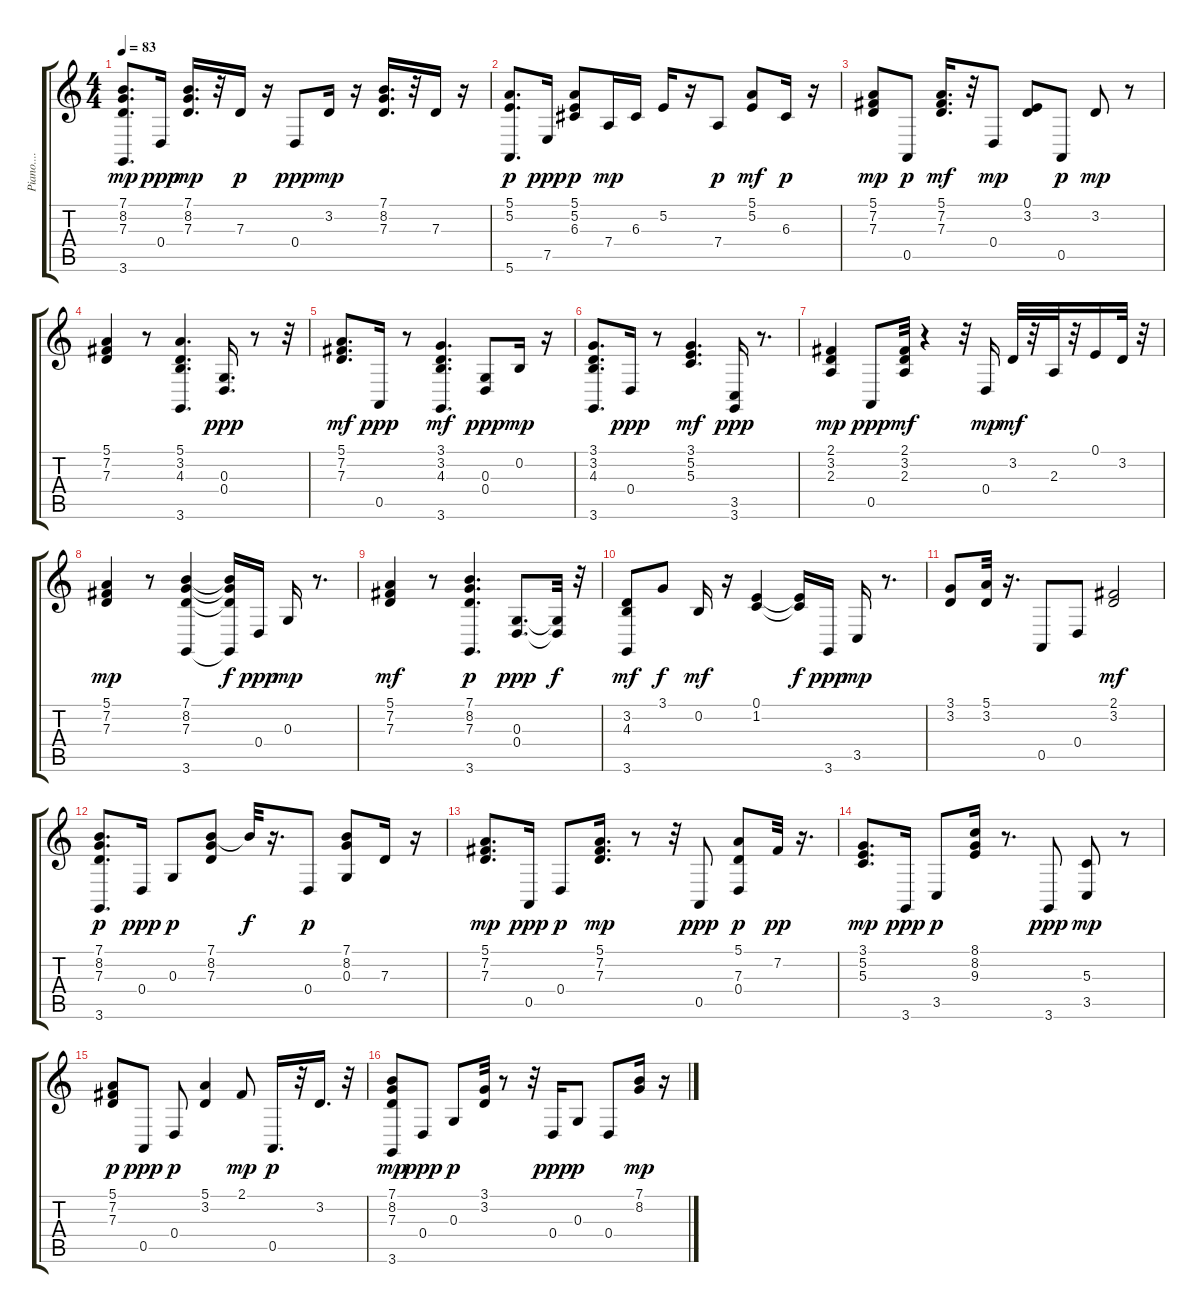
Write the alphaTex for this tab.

\track ("Piano....           " "Piano.... ") {instrument brightacousticpiano}
\staff {score tabs}
\tuning (E4 B3 G3 D3 A2 E2) {hide}
\ts (4 4)
\tempo 83
\clef g2
\ks c
(7.1 8.2 7.3 3.6).8{d dy mp} 0.4.16{dy ppp} (7.1 8.2 7.3).16{d dy mp} r.32 7.3.16{dy p} r.16 0.4.8{dy ppp} 3.2.16{dy mp} r.16 (7.1 8.2 7.3).16{d} r.32 7.3.16 r.16 |
(5.1 5.2 5.6).8{d dy p} 7.5.16{dy ppp} (5.1 5.2 6.3).8{dy p} 7.4.16{dy mp} 6.3.16 5.2.16 r.16 7.4.8{dy p} (5.1 5.2).8{dy mf} 6.3.16{dy p} r.16 |
(5.1 7.2 7.3).8{dy mp} 0.5.8{dy p} (5.1 7.2 7.3).16{d dy mf} r.32 0.4.8{dy mp} (0.1 3.2).8 0.5.8{dy p} 3.2.8{dy mp} r.8 |
(5.1 7.2 7.3).4 r.8 (5.1 3.2 4.3 3.6).4{d} (0.3 0.4).16{d dy ppp} r.8 r.32 |
(5.1 7.2 7.3).8{d dy mf} 0.5.16{dy ppp} r.8 (3.1 3.2 4.3 3.6).4{d dy mf} (0.3 0.4).8{dy ppp} 0.2.16{dy mp} r.16 |
(3.1 3.2 4.3 3.6).8{d} 0.4.16{dy ppp} r.8 (3.1 5.2 5.3).4{d dy mf} (3.5 3.6).16{dy ppp} r.8{d} |
(2.1 3.2 2.3).4{dy mp} 0.5.8{dy ppp} (2.1 3.2 2.3).32{dy mf} r.4 r.32 0.4.16{dy mp} 3.2.32{dy mf} r.32 2.3.32 r.32 0.1.16 3.2.32 r.32 |
(5.1 7.2 7.3).4{dy mp} r.8 (7.1 8.2 7.3 3.6).4 (7.1{t} 8.2{t} 7.3{t} 3.6{t}).16{dy f} 0.4.16{dy ppp} 0.3.16{dy mp} r.8{d} |
(5.1 7.2 7.3).4{dy mf} r.8 (7.1 8.2 7.3 3.6).4{d dy p} (0.3 0.4).8{d dy ppp} (0.3{t} 0.4{t}).32{dy f} r.32 |
(3.2 4.3 3.6).8{dy mf} 3.1.8{dy f} 0.2.16{dy mf} r.16 (0.1 1.2).4 (0.1{t} 1.2{t}).16{dy f} 3.6.16{dy ppp} 3.5.16{dy mp} r.8{d} |
(3.1 3.2).8 (5.1 3.2).32 r.16{d} 0.5.8 0.4.8 (2.1 3.2).2{dy mf} |
(7.1 8.2 7.3 3.6).8{d dy p} 0.4.16{dy ppp} 0.3.8{dy p} (7.1 8.2 7.3).8 7.1{t}.32{dy f} r.16{d} 0.4.8{dy p} (7.1 8.2 0.3).8 7.3.16 r.16 |
(5.1 7.2 7.3).8{d dy mp} 0.5.16{dy ppp} 0.4.8{dy p} (5.1 7.2 7.3).16{d dy mp} r.8 r.32 0.5.8{dy ppp} (5.1 7.3 0.4).8{dy p} 7.2.32{dy pp} r.16{d} |
(3.1 5.2 5.3).8{d dy mp} 3.6.16{dy ppp} 3.5.8{dy p} (8.1 8.2 9.3).16 r.8{d} 3.6.8{dy ppp} (5.3 3.5).8{dy mp} r.8 |
(5.1 7.2 7.3).8{dy p} 0.5.8{dy ppp} 0.4.8{dy p} (5.1 3.2).4 2.1.8{dy mp} 0.5.16{d dy p} r.32 3.2.16{d} r.32 |
(7.1 8.2 7.3 3.6).8{dy mp} 0.4.8{dy ppp} 0.3.8{dy p} (3.1 3.2).32 r.8 r.32 0.4.16{dy ppp} 0.3.8{dy p} 0.4.8 (7.1 8.2).16{dy mp} r.16
